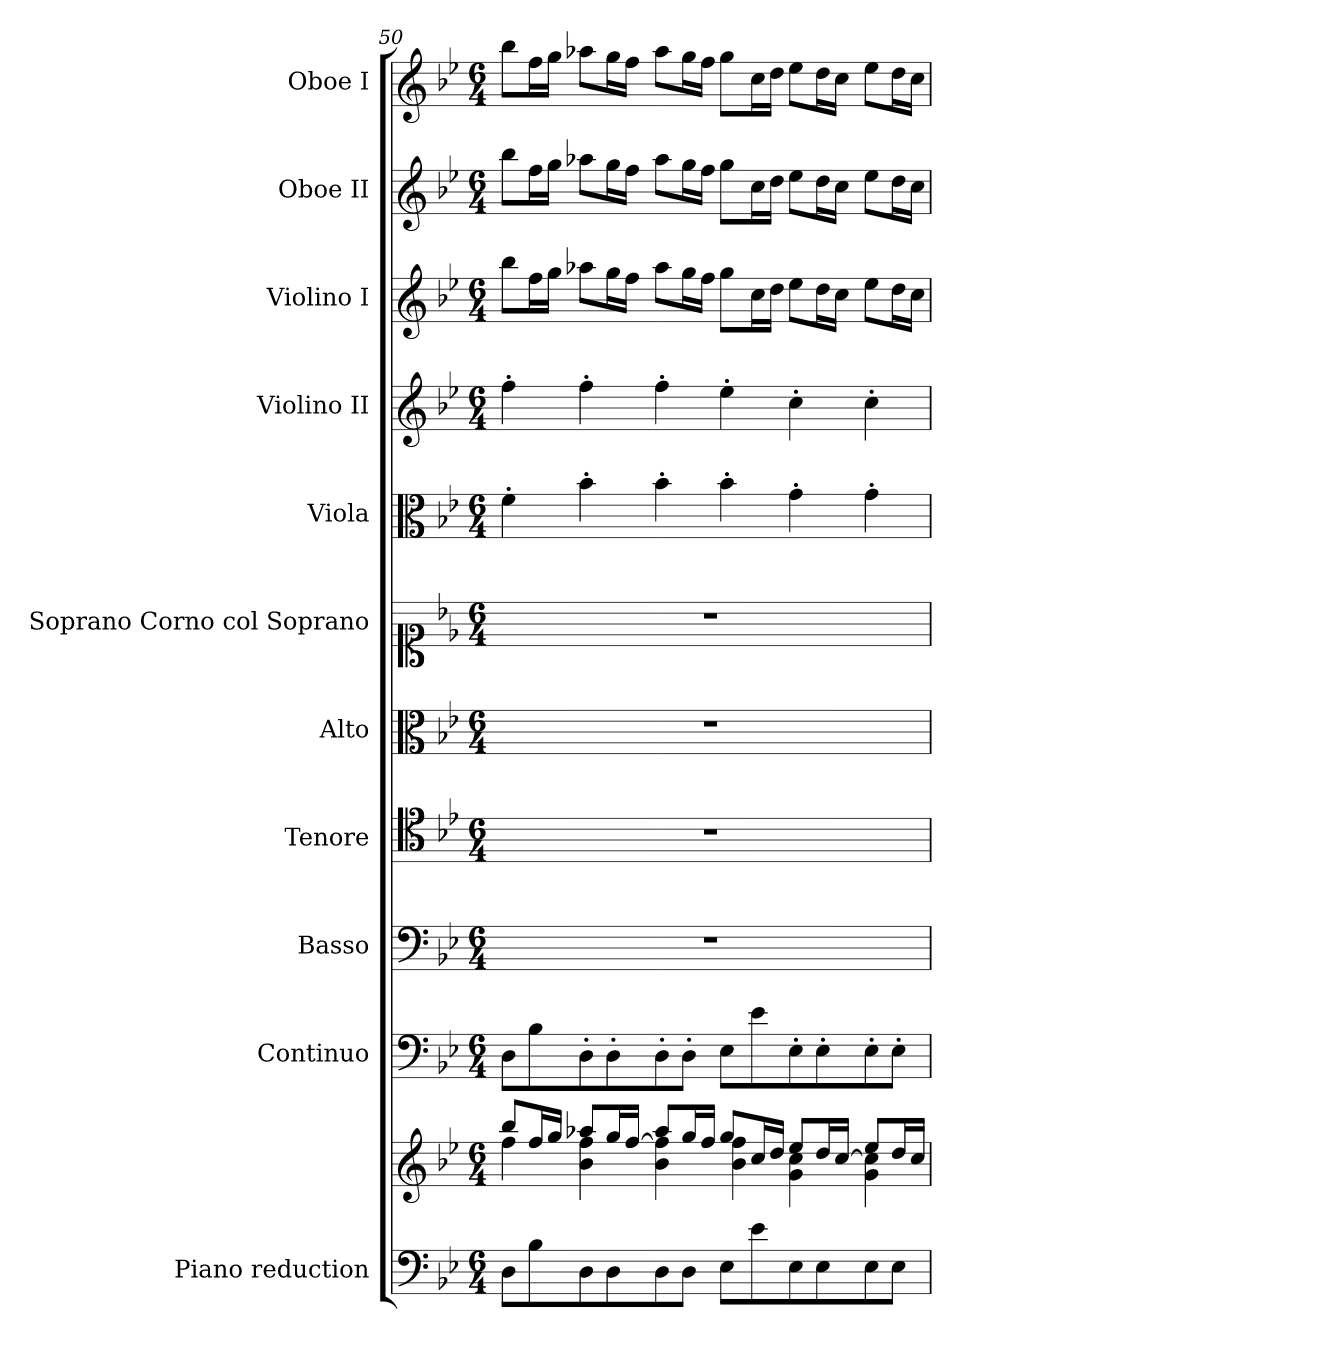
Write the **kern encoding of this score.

**kern	**kern	**kern	**kern	**kern	**kern	**kern	**kern	**kern	**kern	**kern	**kern
*part11	*part11	*part10	*part9	*part8	*part7	*part6	*part5	*part4	*part3	*part2	*part1
*staff12	*staff11	*staff10	*staff9	*staff8	*staff7	*staff6	*staff5	*staff4	*staff3	*staff2	*staff1
*I"Piano reduction	*	*I"Continuo	*I"Basso	*I"Tenore	*I"Alto	*I"Soprano Corno col Soprano	*I"Viola	*I"Violino II	*I"Violino I	*I"Oboe II	*I"Oboe I
*I'Pno	*	*	*	*	*	*	*I'Vla	*I'Vln	*I'Vln	*I'Ob	*I'Ob
*clefF4	*clefG2	*clefF4	*clefF4	*clefC4	*clefC3	*clefC1	*clefC3	*clefG2	*clefG2	*clefG2	*clefG2
*k[b-e-]	*k[b-e-]	*k[b-e-]	*k[b-e-]	*k[b-e-]	*k[b-e-]	*k[b-e-]	*k[b-e-]	*k[b-e-]	*k[b-e-]	*k[b-e-]	*k[b-e-]
*M6/4	*M6/4	*M6/4	*M6/4	*M6/4	*M6/4	*M6/4	*M6/4	*M6/4	*M6/4	*M6/4	*M6/4
=50	=50	=50	=50	=50	=50	=50	=50	=50	=50	=50	=50
*	*^	*	*	*	*	*	*	*	*	*	*
8D\L	8bb-/L	4ff\	8D\L	1.r	1.r	1.r	1.r	4f'\	4ff'\	8bb-\L	8bb-\L	8bb-\L
8B-\	16ff/L	.	8B-\	.	.	.	.	.	.	16ff\L	16ff\L	16ff\L
.	16gg/JJ	.	.	.	.	.	.	.	.	16gg\JJ	16gg\JJ	16gg\JJ
8D\	8aa-X/L	4b-\ 4ff\	8D'\	.	.	.	.	4b-'\	4ff'\	8aa-X\L	8aa-X\L	8aa-X\L
8D\	16gg/L	.	8D'\	.	.	.	.	.	.	16gg\L	16gg\L	16gg\L
.	[16ff/JJ	.	.	.	.	.	.	.	.	16ff\JJ	16ff\JJ	16ff\JJ
8D\	8aa-/L	4b-\ 4ff\]	8D'\	.	.	.	.	4b-'\	4ff'\	8aa-\L	8aa-\L	8aa-\L
8D\J	16gg/L	.	8D'\J	.	.	.	.	.	.	16gg\L	16gg\L	16gg\L
.	16ff/JJ	.	.	.	.	.	.	.	.	16ff\JJ	16ff\JJ	16ff\JJ
8E-\L	8gg/L	4b-\ 4ff\	8E-\L	.	.	.	.	4b-'\	4ee-'\	8gg\L	8gg\L	8gg\L
8e-\	16cc/L	.	8e-\	.	.	.	.	.	.	16cc\L	16cc\L	16cc\L
.	16dd/JJ	.	.	.	.	.	.	.	.	16dd\JJ	16dd\JJ	16dd\JJ
8E-\	8ee-/L	4g\ 4cc\	8E-'\	.	.	.	.	4g'\	4cc'\	8ee-\L	8ee-\L	8ee-\L
8E-\	16dd/L	.	8E-'\	.	.	.	.	.	.	16dd\L	16dd\L	16dd\L
.	[16cc/JJ	.	.	.	.	.	.	.	.	16cc\JJ	16cc\JJ	16cc\JJ
8E-\	8ee-/L	4g\ 4cc\]	8E-'\	.	.	.	.	4g'\	4cc'\	8ee-\L	8ee-\L	8ee-\L
8E-\J	16dd/L	.	8E-'\J	.	.	.	.	.	.	16dd\L	16dd\L	16dd\L
.	16cc/JJ	.	.	.	.	.	.	.	.	16cc\JJ	16cc\JJ	16cc\JJ
*	*v	*v	*	*	*	*	*	*	*	*	*	*
=	=	=	=	=	=	=	=	=	=	=	=
*-	*-	*-	*-	*-	*-	*-	*-	*-	*-	*-	*-
